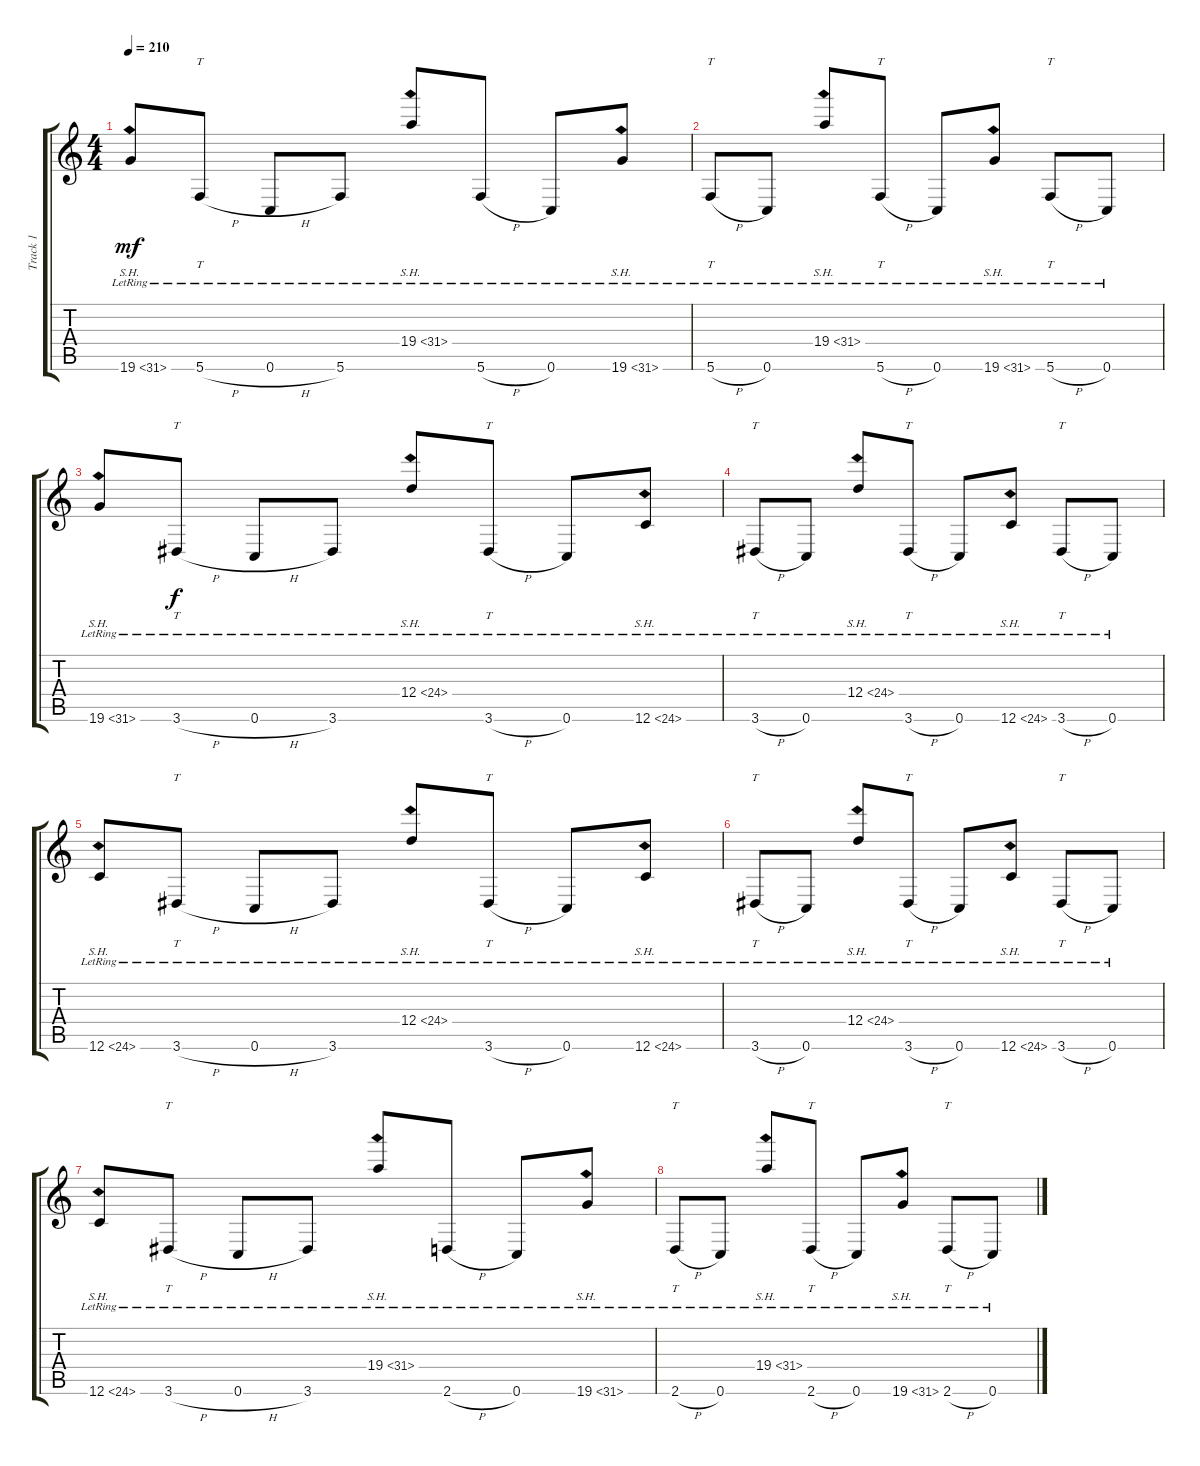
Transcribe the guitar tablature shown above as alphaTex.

\track ("Track 1" "Track 1") {instrument acousticguitarsteel}
\staff {score tabs}
\tuning (D4 Bb3 G3 D3 G2 C2) {hide}
\ts (4 4)
\tempo 210
\clef g2
\ks c
19.6{sh 12 lr}.8{dy mf} 5.6{h lr}.8{tt} 0.6{h lr}.8 5.6{lr}.8 19.4{sh 12 lr}.8 5.6{h lr}.8 0.6{lr}.8 19.6{sh 12 lr}.8 |
5.6{h lr}.8{tt} 0.6{lr}.8 19.4{sh 12 lr}.8 5.6{h lr}.8{tt} 0.6{lr}.8 19.6{sh 12 lr}.8 5.6{h lr}.8{tt} 0.6{lr}.8 |
19.6{sh 12 lr}.8 3.6{h lr}.8{tt dy f} 0.6{h lr}.8 3.6{lr}.8 12.4{sh 12 lr}.8 3.6{h lr}.8{tt} 0.6{lr}.8 12.6{sh 12 lr}.8 |
3.6{h lr}.8{tt} 0.6{lr}.8 12.4{sh 12 lr}.8 3.6{h lr}.8{tt} 0.6{lr}.8 12.6{sh 12 lr}.8 3.6{h lr}.8{tt} 0.6{lr}.8 |
12.6{sh 12 lr}.8 3.6{h lr}.8{tt} 0.6{h lr}.8 3.6{lr}.8 12.4{sh 12 lr}.8 3.6{h lr}.8{tt} 0.6{lr}.8 12.6{sh 12 lr}.8 |
3.6{h lr}.8{tt} 0.6{lr}.8 12.4{sh 12 lr}.8 3.6{h lr}.8{tt} 0.6{lr}.8 12.6{sh 12 lr}.8 3.6{h lr}.8{tt} 0.6{lr}.8 |
12.6{sh 12 lr}.8 3.6{h lr}.8{tt} 0.6{h lr}.8 3.6{lr}.8 19.4{sh 12 lr}.8 2.6{h lr}.8 0.6{lr}.8 19.6{sh 12 lr}.8 |
2.6{h lr}.8{tt} 0.6{lr}.8 19.4{sh 12 lr}.8 2.6{h lr}.8{tt} 0.6{lr}.8 19.6{sh 12 lr}.8 2.6{h lr}.8{tt} 0.6{lr}.8
